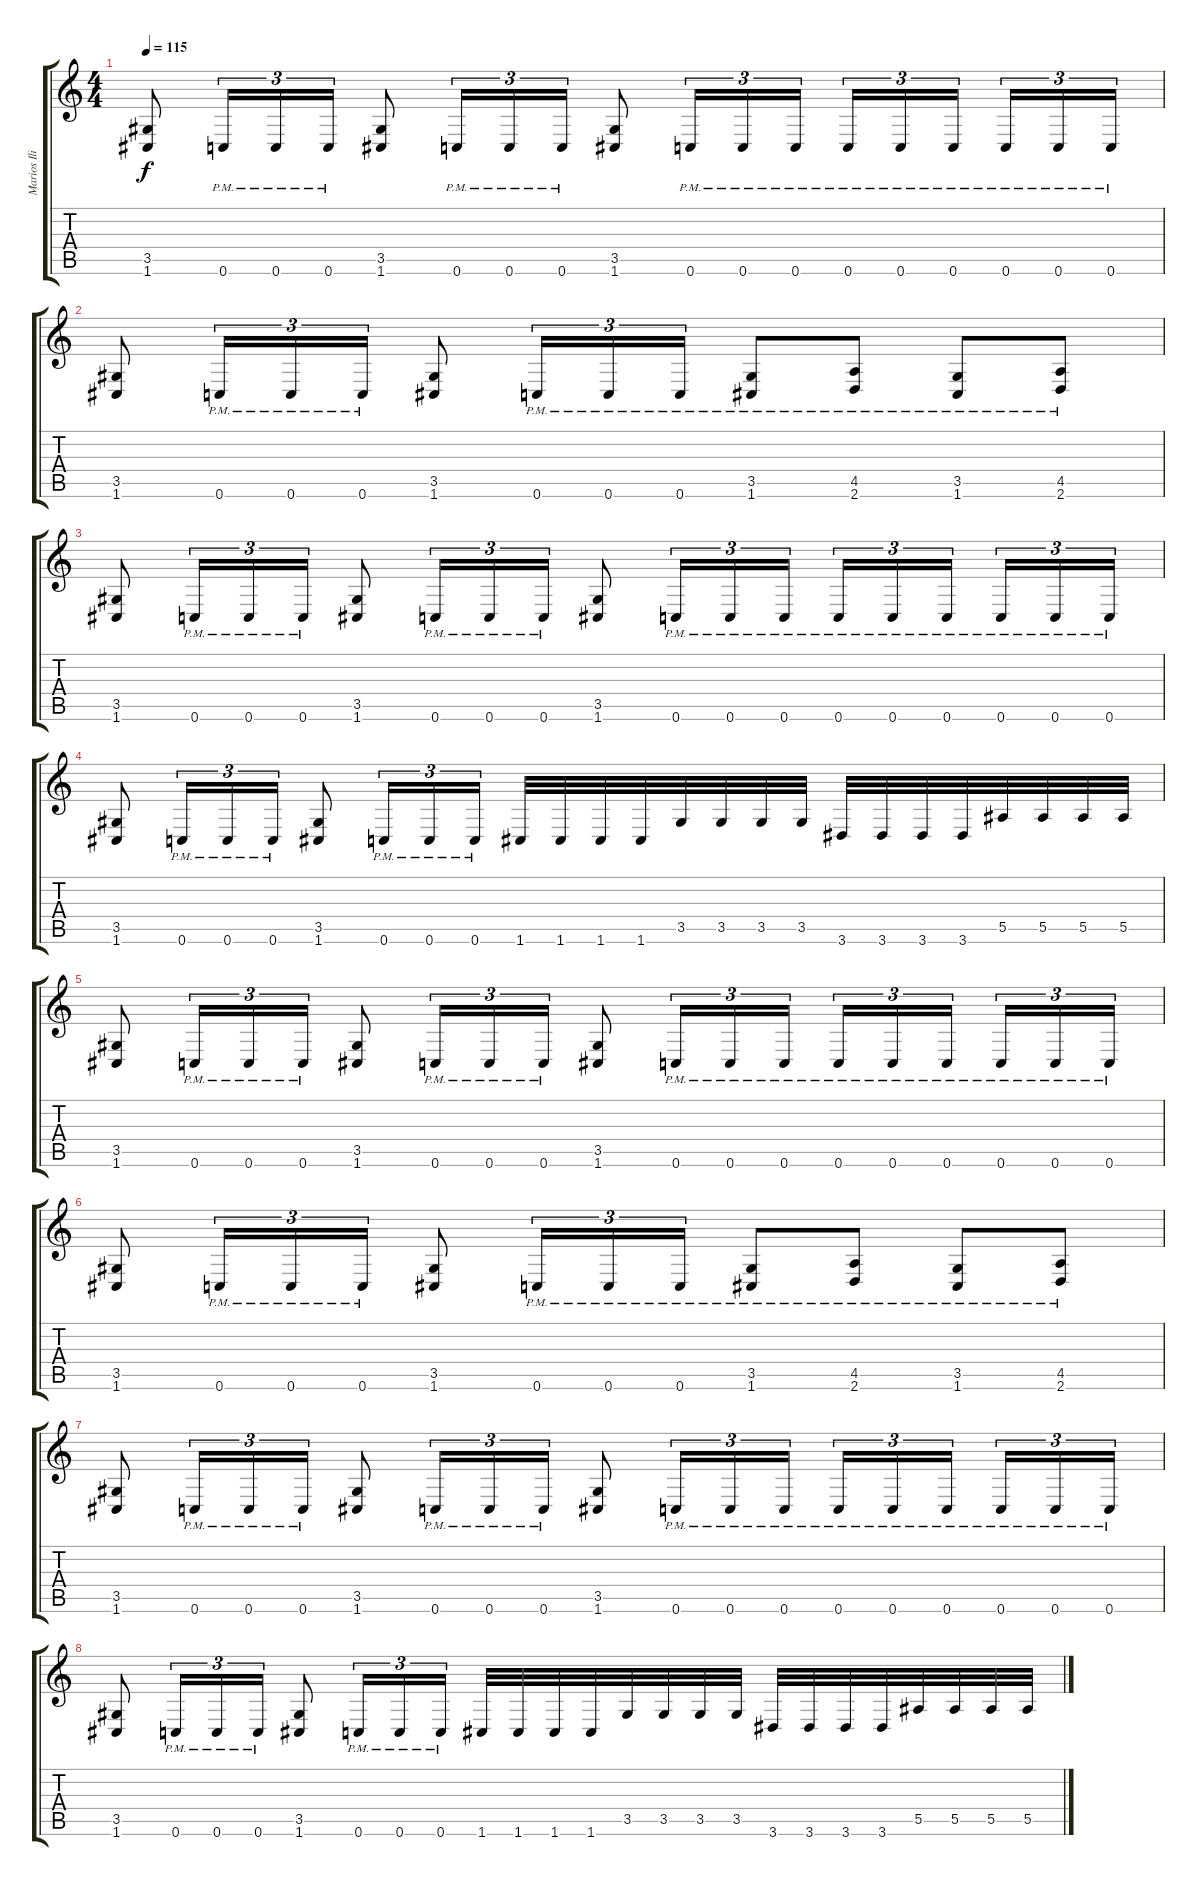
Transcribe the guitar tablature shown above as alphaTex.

\track ("Marios Iliopoulos (Guitar Since 2000)" "Marios Ili") {instrument distortionguitar}
\staff {score tabs}
\tuning (C4 G3 Eb3 Bb2 F2 C2) {hide}
\ts (4 4)
\tempo 115
\clef g2
\ks c
(3.5 1.6).8{dy f} 0.6{pm}.16{tu (3 2)} 0.6{pm}.16{tu (3 2)} 0.6{pm}.16{tu (3 2)} (3.5 1.6).8 0.6{pm}.16{tu (3 2)} 0.6{pm}.16{tu (3 2)} 0.6{pm}.16{tu (3 2)} (3.5 1.6).8 0.6{pm}.16{tu (3 2)} 0.6{pm}.16{tu (3 2)} 0.6{pm}.16{tu (3 2)} 0.6{pm}.16{tu (3 2)} 0.6{pm}.16{tu (3 2)} 0.6{pm}.16{tu (3 2)} 0.6{pm}.16{tu (3 2)} 0.6{pm}.16{tu (3 2)} 0.6{pm}.16{tu (3 2)} |
(3.5 1.6).8 0.6{pm}.16{tu (3 2)} 0.6{pm}.16{tu (3 2)} 0.6{pm}.16{tu (3 2)} (3.5 1.6).8 0.6{pm}.16{tu (3 2)} 0.6{pm}.16{tu (3 2)} 0.6{pm}.16{tu (3 2)} (3.5{pm} 1.6{pm}).8 (4.5{pm} 2.6{pm}).8 (3.5{pm} 1.6{pm}).8 (4.5{pm} 2.6{pm}).8 |
(3.5 1.6).8 0.6{pm}.16{tu (3 2)} 0.6{pm}.16{tu (3 2)} 0.6{pm}.16{tu (3 2)} (3.5 1.6).8 0.6{pm}.16{tu (3 2)} 0.6{pm}.16{tu (3 2)} 0.6{pm}.16{tu (3 2)} (3.5 1.6).8 0.6{pm}.16{tu (3 2)} 0.6{pm}.16{tu (3 2)} 0.6{pm}.16{tu (3 2)} 0.6{pm}.16{tu (3 2)} 0.6{pm}.16{tu (3 2)} 0.6{pm}.16{tu (3 2)} 0.6{pm}.16{tu (3 2)} 0.6{pm}.16{tu (3 2)} 0.6{pm}.16{tu (3 2)} |
(3.5 1.6).8 0.6{pm}.16{tu (3 2)} 0.6{pm}.16{tu (3 2)} 0.6{pm}.16{tu (3 2)} (3.5 1.6).8 0.6{pm}.16{tu (3 2)} 0.6{pm}.16{tu (3 2)} 0.6{pm}.16{tu (3 2)} 1.6.32 1.6.32 1.6.32 1.6.32 3.5.32 3.5.32 3.5.32 3.5.32 3.6.32 3.6.32 3.6.32 3.6.32 5.5.32 5.5.32 5.5.32 5.5.32 |
(3.5 1.6).8 0.6{pm}.16{tu (3 2)} 0.6{pm}.16{tu (3 2)} 0.6{pm}.16{tu (3 2)} (3.5 1.6).8 0.6{pm}.16{tu (3 2)} 0.6{pm}.16{tu (3 2)} 0.6{pm}.16{tu (3 2)} (3.5 1.6).8 0.6{pm}.16{tu (3 2)} 0.6{pm}.16{tu (3 2)} 0.6{pm}.16{tu (3 2)} 0.6{pm}.16{tu (3 2)} 0.6{pm}.16{tu (3 2)} 0.6{pm}.16{tu (3 2)} 0.6{pm}.16{tu (3 2)} 0.6{pm}.16{tu (3 2)} 0.6{pm}.16{tu (3 2)} |
(3.5 1.6).8 0.6{pm}.16{tu (3 2)} 0.6{pm}.16{tu (3 2)} 0.6{pm}.16{tu (3 2)} (3.5 1.6).8 0.6{pm}.16{tu (3 2)} 0.6{pm}.16{tu (3 2)} 0.6{pm}.16{tu (3 2)} (3.5{pm} 1.6{pm}).8 (4.5{pm} 2.6{pm}).8 (3.5{pm} 1.6{pm}).8 (4.5{pm} 2.6{pm}).8 |
(3.5 1.6).8 0.6{pm}.16{tu (3 2)} 0.6{pm}.16{tu (3 2)} 0.6{pm}.16{tu (3 2)} (3.5 1.6).8 0.6{pm}.16{tu (3 2)} 0.6{pm}.16{tu (3 2)} 0.6{pm}.16{tu (3 2)} (3.5 1.6).8 0.6{pm}.16{tu (3 2)} 0.6{pm}.16{tu (3 2)} 0.6{pm}.16{tu (3 2)} 0.6{pm}.16{tu (3 2)} 0.6{pm}.16{tu (3 2)} 0.6{pm}.16{tu (3 2)} 0.6{pm}.16{tu (3 2)} 0.6{pm}.16{tu (3 2)} 0.6{pm}.16{tu (3 2)} |
(3.5 1.6).8 0.6{pm}.16{tu (3 2)} 0.6{pm}.16{tu (3 2)} 0.6{pm}.16{tu (3 2)} (3.5 1.6).8 0.6{pm}.16{tu (3 2)} 0.6{pm}.16{tu (3 2)} 0.6{pm}.16{tu (3 2)} 1.6.32 1.6.32 1.6.32 1.6.32 3.5.32 3.5.32 3.5.32 3.5.32 3.6.32 3.6.32 3.6.32 3.6.32 5.5.32 5.5.32 5.5.32 5.5.32
